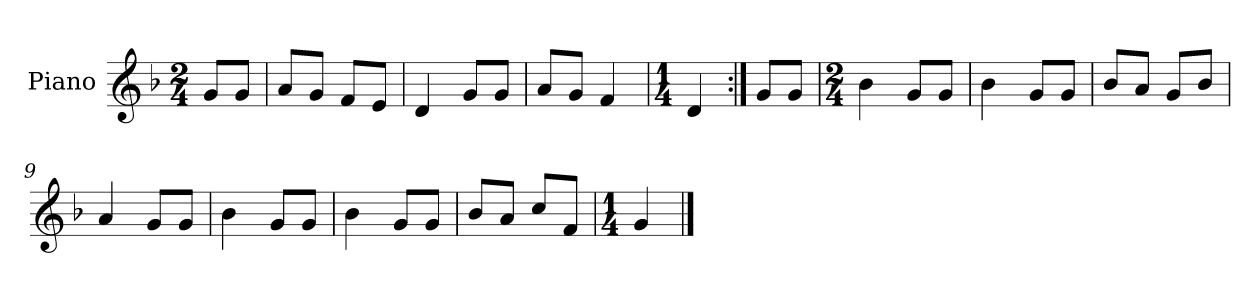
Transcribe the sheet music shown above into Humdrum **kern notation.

**kern
*part1
*staff1
*I"Piano
*I'Pno.
*clefG2
*k[b-]
*M2/4
=
8g/L
8g/J
=1
8a/L
8g/J
8f/L
8e/J
=2
4d/
8g/L
8g/J
=3
8a/L
8g/J
4f/
=4
*M1/4
4d/
=5:|!
8g/L
8g/J
=6
*M2/4
4b-\
8g/L
8g/J
=7
4b-\
8g/L
8g/J
=8
8b-/L
8a/J
8g/L
8b-/J
=9
4a/
8g/L
8g/J
=10
4b-\
8g/L
8g/J
!!LO:LB:g=z
=11
4b-\
8g/L
8g/J
=12
8b-/L
8a/J
8cc/L
8f/J
=13
*M1/4
4g/
==
*-
